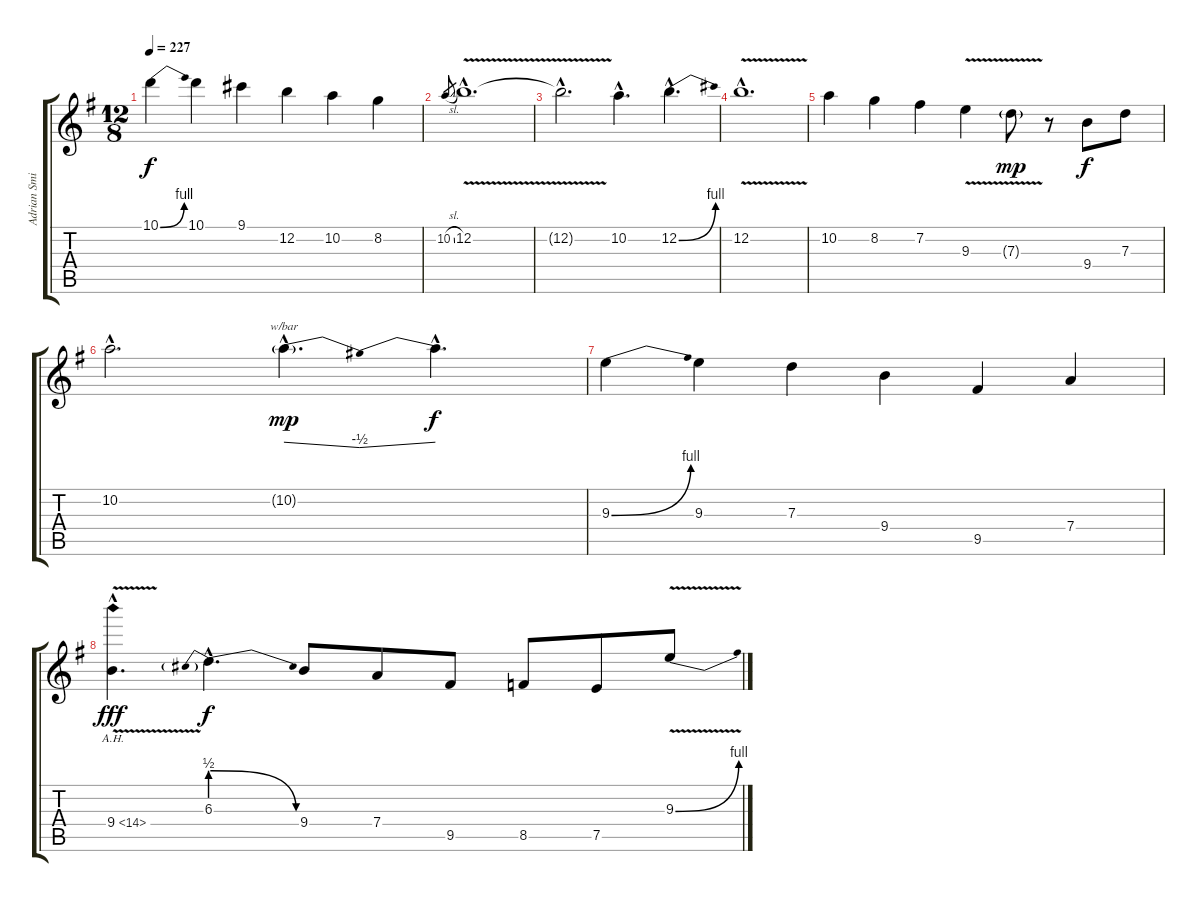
\track ("Adrian Smith" "Adrian Smi") {instrument distortionguitar}
\staff {score tabs}
\tuning (E4 B3 G3 D3 A2 E2) {hide}
\ts (12 8)
\tempo 227
\clef g2
\ks g
10.1{be (bend 0 0 60 4)}.4{dy f} 10.1.4 9.1.4 12.2.4 10.2.4 8.2.4 |
10.2{sl}.8{gr} 12.2{v hac}.1{d} |
12.2{hac t}.2{d} 10.2{hac}.4{d} 12.2{be (bend 0 0 60 4) hac}.4{d} |
12.2{v hac}.1{d} |
10.2.4 8.2.4 7.2.4 9.3{v}.4 7.3{v g}.8{dy mp} r.8 9.4.8{dy f volume 14} 7.3.8 |
10.2{hac}.2{d} 10.2{g hac}.4{d tbe (dip default 0 0 30 -2 60 0) dy mp} 10.2{hac t}.4{d dy f} |
9.3{be (bend 0 0 60 4)}.4 9.3.4 7.3.4 9.4.4 9.5.4 7.4.4 |
9.4{ah 5 v hac}.4{d dy fff} 6.3{be (prebendrelease 0 2 60 0) hac}.4{d dy f} 9.4.8 7.4.8 9.5.8 8.5.8 7.5.8 9.3{be (bend 0 0 60 4) v}.8
